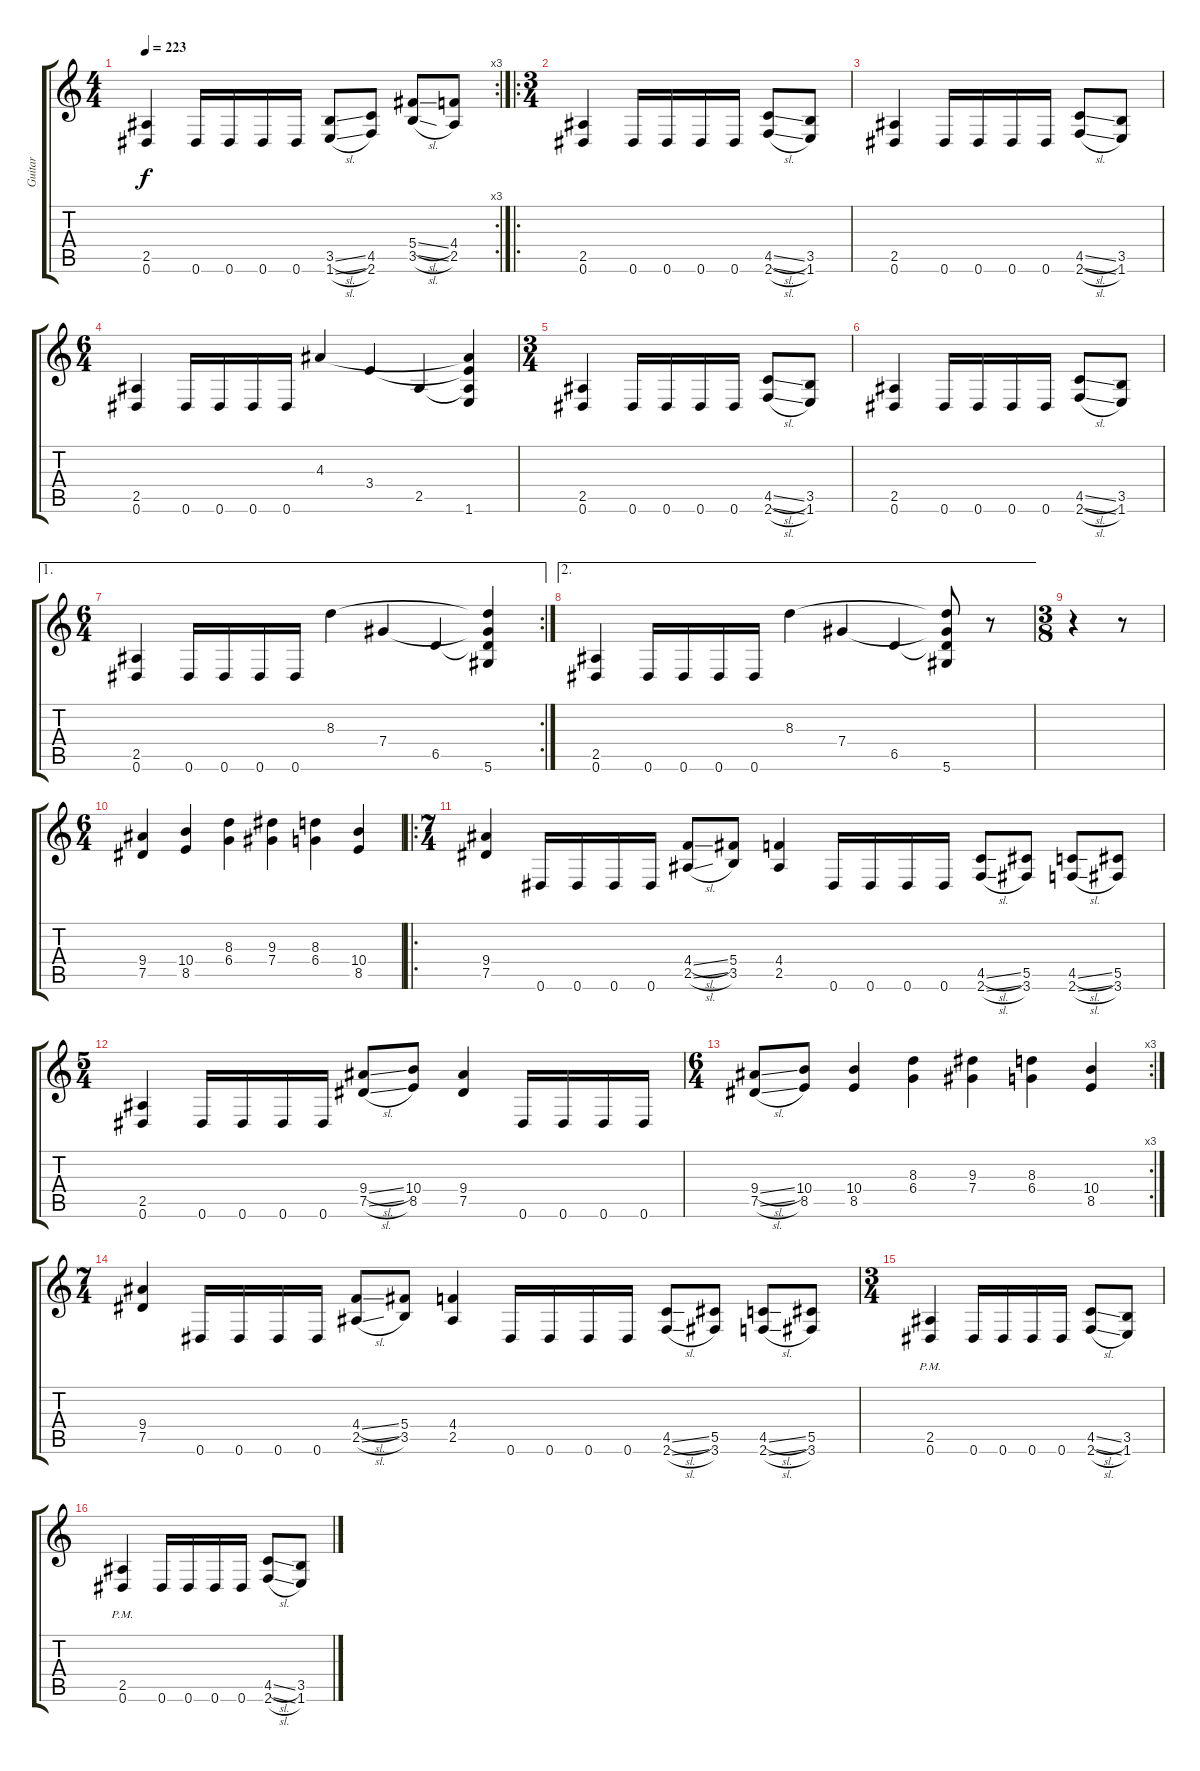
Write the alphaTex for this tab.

\track ("Guitar" "Guitar") {instrument distortionguitar}
\staff {score tabs}
\tuning (Eb4 Bb3 Gb3 Db3 Ab2 Eb2) {hide}
\rc 3
\ts (4 4)
\tempo 223
\clef g2
\ks c
(2.5 0.6).4{dy f} 0.6.16 0.6.16 0.6.16 0.6.16 (3.5{sl} 1.6{sl}).8 (4.5 2.6).8 (5.4{sl} 3.5{sl}).8 (4.4 2.5).8 |
\ro
\ts (3 4)
(2.5 0.6).4 0.6.16 0.6.16 0.6.16 0.6.16 (4.5{sl} 2.6{sl}).8 (3.5 1.6).8 |
(2.5 0.6).4 0.6.16 0.6.16 0.6.16 0.6.16 (4.5{sl} 2.6{sl}).8 (3.5 1.6).8 |
\ts (6 4)
(2.5 0.6).4 0.6.16 0.6.16 0.6.16 0.6.16 4.3.4 3.4.4 2.5.4 (4.3{t} 3.4{t} 2.5{t} 1.6).4 |
\ts (3 4)
(2.5 0.6).4 0.6.16 0.6.16 0.6.16 0.6.16 (4.5{sl} 2.6{sl}).8 (3.5 1.6).8 |
(2.5 0.6).4 0.6.16 0.6.16 0.6.16 0.6.16 (4.5{sl} 2.6{sl}).8 (3.5 1.6).8 |
\ae 1
\rc 2
\ts (6 4)
(2.5 0.6).4 0.6.16 0.6.16 0.6.16 0.6.16 8.3.4 7.4.4 6.5.4 (8.3{t} 7.4{t} 6.5{t} 5.6).4 |
\ae 2
(2.5 0.6).4 0.6.16 0.6.16 0.6.16 0.6.16 8.3.4 7.4.4 6.5.4 (8.3{t} 7.4{t} 6.5{t} 5.6).8 r.8 |
\ts (3 8)
r.4 r.8 |
\ts (6 4)
(9.4 7.5).4 (10.4 8.5).4 (8.3 6.4).4 (9.3 7.4).4 (8.3 6.4).4 (10.4 8.5).4 |
\ro
\ts (7 4)
(9.4 7.5).4 0.6.16 0.6.16 0.6.16 0.6.16 (4.4{sl} 2.5{sl}).8 (5.4 3.5).8 (4.4 2.5).4 0.6.16 0.6.16 0.6.16 0.6.16 (4.5{sl} 2.6{sl}).8 (5.5 3.6).8 (4.5{sl} 2.6{sl}).8 (5.5 3.6).8 |
\ts (5 4)
(2.5 0.6).4 0.6.16 0.6.16 0.6.16 0.6.16 (9.4{sl} 7.5{sl}).8 (10.4 8.5).8 (9.4 7.5).4 0.6.16 0.6.16 0.6.16 0.6.16 |
\rc 3
\ts (6 4)
(9.4{sl} 7.5{sl}).8 (10.4 8.5).8 (10.4 8.5).4 (8.3 6.4).4 (9.3 7.4).4 (8.3 6.4).4 (10.4 8.5).4 |
\ts (7 4)
(9.4 7.5).4 0.6.16 0.6.16 0.6.16 0.6.16 (4.4{sl} 2.5{sl}).8 (5.4 3.5).8 (4.4 2.5).4 0.6.16 0.6.16 0.6.16 0.6.16 (4.5{sl} 2.6{sl}).8 (5.5 3.6).8 (4.5{sl} 2.6{sl}).8 (5.5 3.6).8 |
\ts (3 4)
(2.5{pm} 0.6{pm}).4 0.6.16 0.6.16 0.6.16 0.6.16 (4.5{sl} 2.6{sl}).8 (3.5 1.6).8 |
(2.5{pm} 0.6{pm}).4 0.6.16 0.6.16 0.6.16 0.6.16 (4.5{sl} 2.6{sl}).8 (3.5 1.6).8
